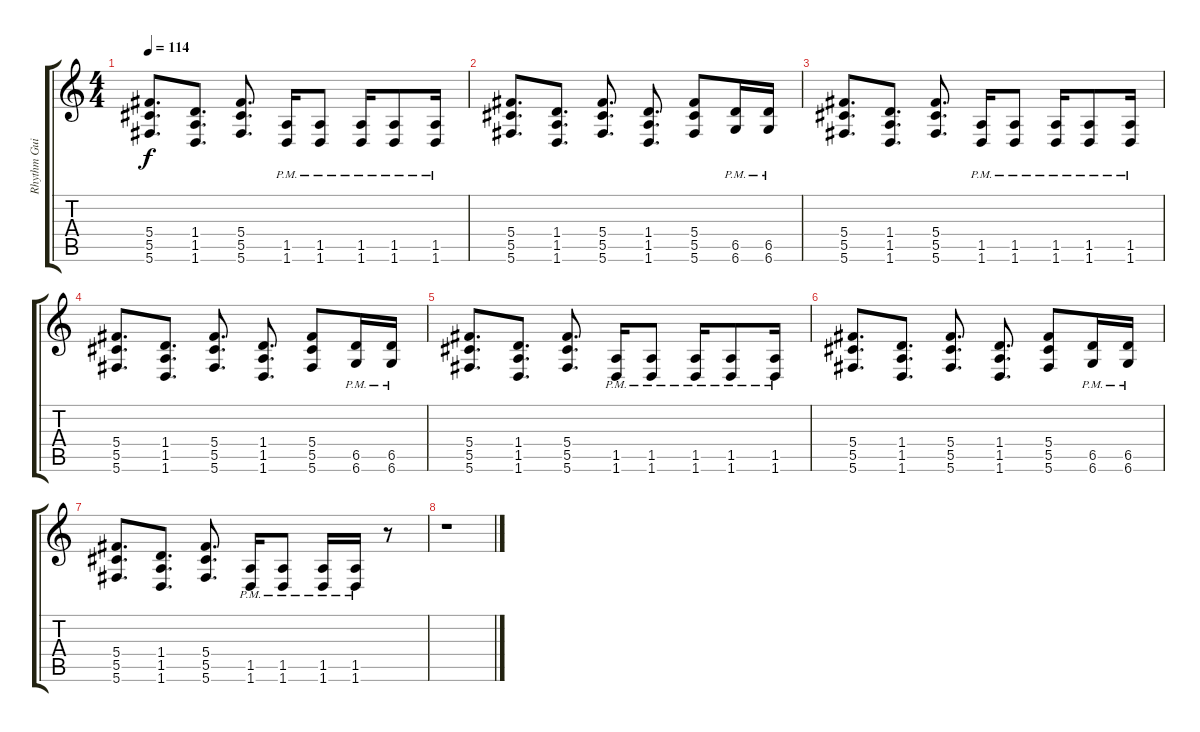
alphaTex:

\track ("Rhythm Guitar" "Rhythm Gui") {instrument distortionguitar}
\staff {score tabs}
\tuning (Eb4 Bb3 Gb3 Db3 Ab2 Db2) {hide}
\ts (4 4)
\tempo 114
\clef g2
\ks c
(5.4 5.5 5.6).8{d dy f} (1.4 1.5 1.6).8{d} (5.4 5.5 5.6).8{d} (1.5{pm} 1.6{pm}).16 (1.5{pm} 1.6{pm}).8 (1.5{pm} 1.6{pm}).16 (1.5{pm} 1.6{pm}).8 (1.5{pm} 1.6{pm}).16 |
(5.4 5.5 5.6).8{d} (1.4 1.5 1.6).8{d} (5.4 5.5 5.6).8{d} (1.4 1.5 1.6).8{d} (5.4 5.5 5.6).8 (6.5{pm} 6.6{pm}).16 (6.5{pm} 6.6{pm}).16 |
(5.4 5.5 5.6).8{d} (1.4 1.5 1.6).8{d} (5.4 5.5 5.6).8{d} (1.5{pm} 1.6{pm}).16 (1.5{pm} 1.6{pm}).8 (1.5{pm} 1.6{pm}).16 (1.5{pm} 1.6{pm}).8 (1.5{pm} 1.6{pm}).16 |
(5.4 5.5 5.6).8{d} (1.4 1.5 1.6).8{d} (5.4 5.5 5.6).8{d} (1.4 1.5 1.6).8{d} (5.4 5.5 5.6).8 (6.5{pm} 6.6{pm}).16 (6.5{pm} 6.6{pm}).16 |
(5.4 5.5 5.6).8{d} (1.4 1.5 1.6).8{d} (5.4 5.5 5.6).8{d} (1.5{pm} 1.6{pm}).16 (1.5{pm} 1.6{pm}).8 (1.5{pm} 1.6{pm}).16 (1.5{pm} 1.6{pm}).8 (1.5{pm} 1.6{pm}).16 |
(5.4 5.5 5.6).8{d} (1.4 1.5 1.6).8{d} (5.4 5.5 5.6).8{d} (1.4 1.5 1.6).8{d} (5.4 5.5 5.6).8 (6.5{pm} 6.6{pm}).16 (6.5{pm} 6.6{pm}).16 |
(5.4 5.5 5.6).8{d} (1.4 1.5 1.6).8{d} (5.4 5.5 5.6).8{d} (1.5{pm} 1.6{pm}).16 (1.5{pm} 1.6{pm}).8 (1.5{pm} 1.6{pm}).16 (1.5{pm} 1.6{pm}).16 r.8 |
r.1
